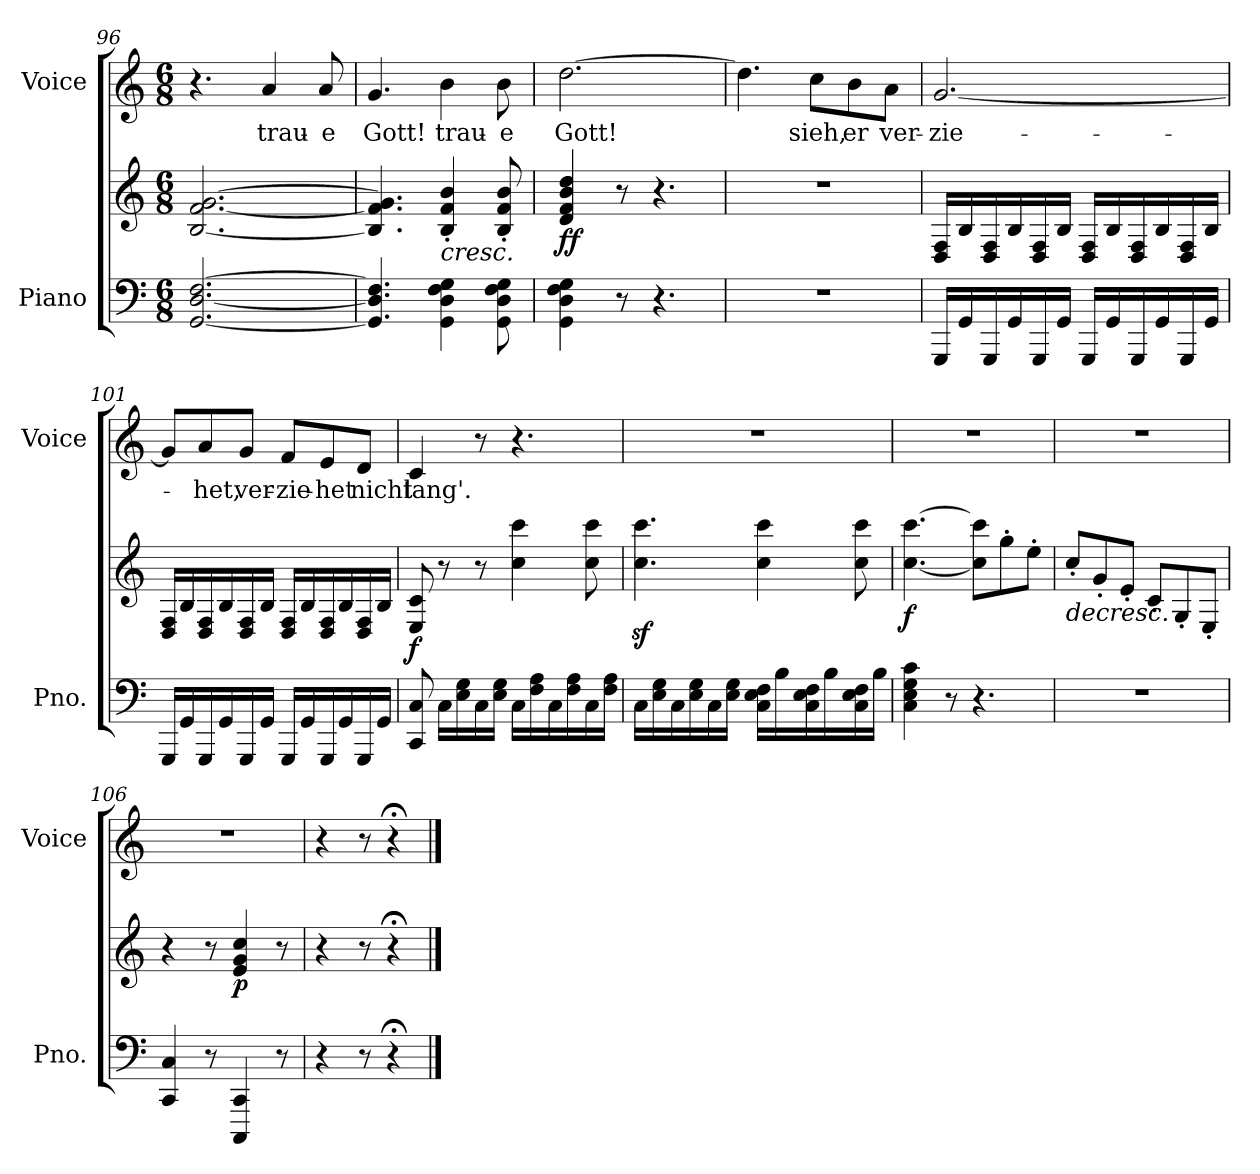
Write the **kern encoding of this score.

**kern	**kern	**dynam	**kern	**text
*part2	*part2	*part2	*part1	*part1
*staff3	*staff2	*staff2/3	*staff1	*staff1
*I"Piano	*	*	*I"Voice	*
*I'Pno.	*	*	*I'Voice	*
*clefF4	*clefG2	*	*clefG2	*
*k[]	*k[]	*	*k[]	*
*C:	*C:	*	*C:	*
*M6/8	*M6/8	*	*M6/8	*
=96	=96	=96	=96	=96
[<2.GG/ [<2.D/ [>2.F/	[<2.B/ [<2.f/ [>2.g/	.	4.r	.
!	!	!	!	!LO:LY:b
.	.	.	4a/	trau-
!	!	!	!	!LO:LY:b
.	.	.	8a/	-e
=97	=97	=97	=97	=97
!	!	!	!	!LO:LY:b
4.GG/] 4.D/] 4.F/]	4.B/] 4.f/] 4.g/]	.	4.g/	Gott!
!	!LO:TX:b:i:t=cresc.	!	!	!
!	!	!	!	!LO:LY:b
4GG\ 4D\ 4F\ 4G\	4B/'< 4f/'< 4b/'<	.	4b\	trau-
!	!	!	!	!LO:LY:b
8GG\ 8D\ 8F\ 8G\	8B/'< 8f/'< 8b/'<	.	8b\	-e
=98	=98	=98	=98	=98
!	!	!LO:DY:b	!	!LO:LY:b
4GG\ 4D\ 4F\ 4G\	4d/ 4f/ 4b/ 4dd/	ff	[>2.dd\	Gott!
8r	8r	.	.	.
4.r	4.r	.	.	.
=99	=99	=99	=99	=99
!LO:N:vis=1	!LO:N:vis=1	!	!	!
2.r	2.r	.	4.dd\]	.
!	!	!	!	!LO:LY:b
.	.	.	8cc\L	sieh,
!	!	!	!	!LO:LY:b
.	.	.	8b\	er
!	!	!	!	!LO:LY:b
.	.	.	8a\J	ver-
!!LO:PB:g=z
=100	=100	=100	=100	=100
!	!	!	!	!LO:LY:b
16GGG/LL	16D/ 16F/LL	.	[<2.g/	-zie-
16GG/	16B/	.	.	.
16GGG/	16D/ 16F/	.	.	.
16GG/	16B/	.	.	.
16GGG/	16D/ 16F/	.	.	.
16GG/JJ	16B/JJ	.	.	.
16GGG/LL	16D/ 16F/LL	.	.	.
16GG/	16B/	.	.	.
16GGG/	16D/ 16F/	.	.	.
16GG/	16B/	.	.	.
16GGG/	16D/ 16F/	.	.	.
16GG/JJ	16B/JJ	.	.	.
=101	=101	=101	=101	=101
16GGG/LL	16D/ 16F/LL	.	8g/L]	.
16GG/	16B/	.	.	.
!	!	!	!	!LO:LY:b
16GGG/	16D/ 16F/	.	8a/	-het,
16GG/	16B/	.	.	.
!	!	!	!	!LO:LY:b
16GGG/	16D/ 16F/	.	8g/J	ver-
16GG/JJ	16B/JJ	.	.	.
!	!	!	!	!LO:LY:b
16GGG/LL	16D/ 16F/LL	.	8f/L	-zie-
16GG/	16B/	.	.	.
!	!	!	!	!LO:LY:b
16GGG/	16D/ 16F/	.	8e/	-het
16GG/	16B/	.	.	.
!	!	!	!	!LO:LY:b
16GGG/	16D/ 16F/	.	8d/J	nicht
16GG/JJ	16B/JJ	.	.	.
=102	=102	=102	=102	=102
!	!	!LO:DY:b	!	!LO:LY:b
8CC/ 8C/	8E/ 8c/	f	4c/	lang'.
16C\LL	8r	.	.	.
16E\ 16G\	.	.	.	.
16C\	8r	.	8r	.
16E\ 16G\JJ	.	.	.	.
16C\LL	4cc\ 4ccc\	.	4.r	.
16F\ 16A\	.	.	.	.
16C\	.	.	.	.
16F\ 16A\	.	.	.	.
16C\	8cc\ 8ccc\	.	.	.
16F\ 16A\JJ	.	.	.	.
!!LO:LB:g=z
=103	=103	=103	=103	=103
!	!	!	!LO:N:vis=1	!
16C\LL	4.cc\z< 4.ccc\z<	.	2.r	.
16E\ 16G\	.	.	.	.
16C\	.	.	.	.
16E\ 16G\	.	.	.	.
16C\	.	.	.	.
16E\ 16G\JJ	.	.	.	.
16C\ 16E\ 16F\LL	4cc\ 4ccc\	.	.	.
16B\	.	.	.	.
16C\ 16E\ 16F\	.	.	.	.
16B\	.	.	.	.
16C\ 16E\ 16F\	8cc\ 8ccc\	.	.	.
16B\JJ	.	.	.	.
=104	=104	=104	=104	=104
!	!	!LO:DY:b	!LO:N:vis=1	!
4C\ 4E\ 4G\ 4c\	[<4.cc\ [>4.ccc\	f	2.r	.
8r	.	.	.	.
4.r	8cc\] 8ccc\]L	.	.	.
.	8gg'>\	.	.	.
.	8ee'>\J	.	.	.
=105	=105	=105	=105	=105
!	!LO:TX:b:i:t=decresc.	!	!	!
!LO:N:vis=1	!	!	!LO:N:vis=1	!
2.r	8cc'</L	.	2.r	.
.	8g'</	.	.	.
.	8e'</J	.	.	.
.	8c'</L	.	.	.
.	8G'</	.	.	.
.	8E'</J	.	.	.
=106	=106	=106	=106	=106
!	!	!	!LO:N:vis=1	!
4CC/ 4C/	4r	.	2.r	.
8r	8r	.	.	.
!	!	!LO:DY:b	!	!
4CCC/ 4CC/	4e/ 4g/ 4cc/	p	.	.
8r	8r	.	.	.
=107	=107	=107	=107	=107
4r	4r	.	4r	.
8r	8r	.	8r	.
4r;<	4r;<	.	4r;<	.
==	==	==	==	==
*-	*-	*-	*-	*-
